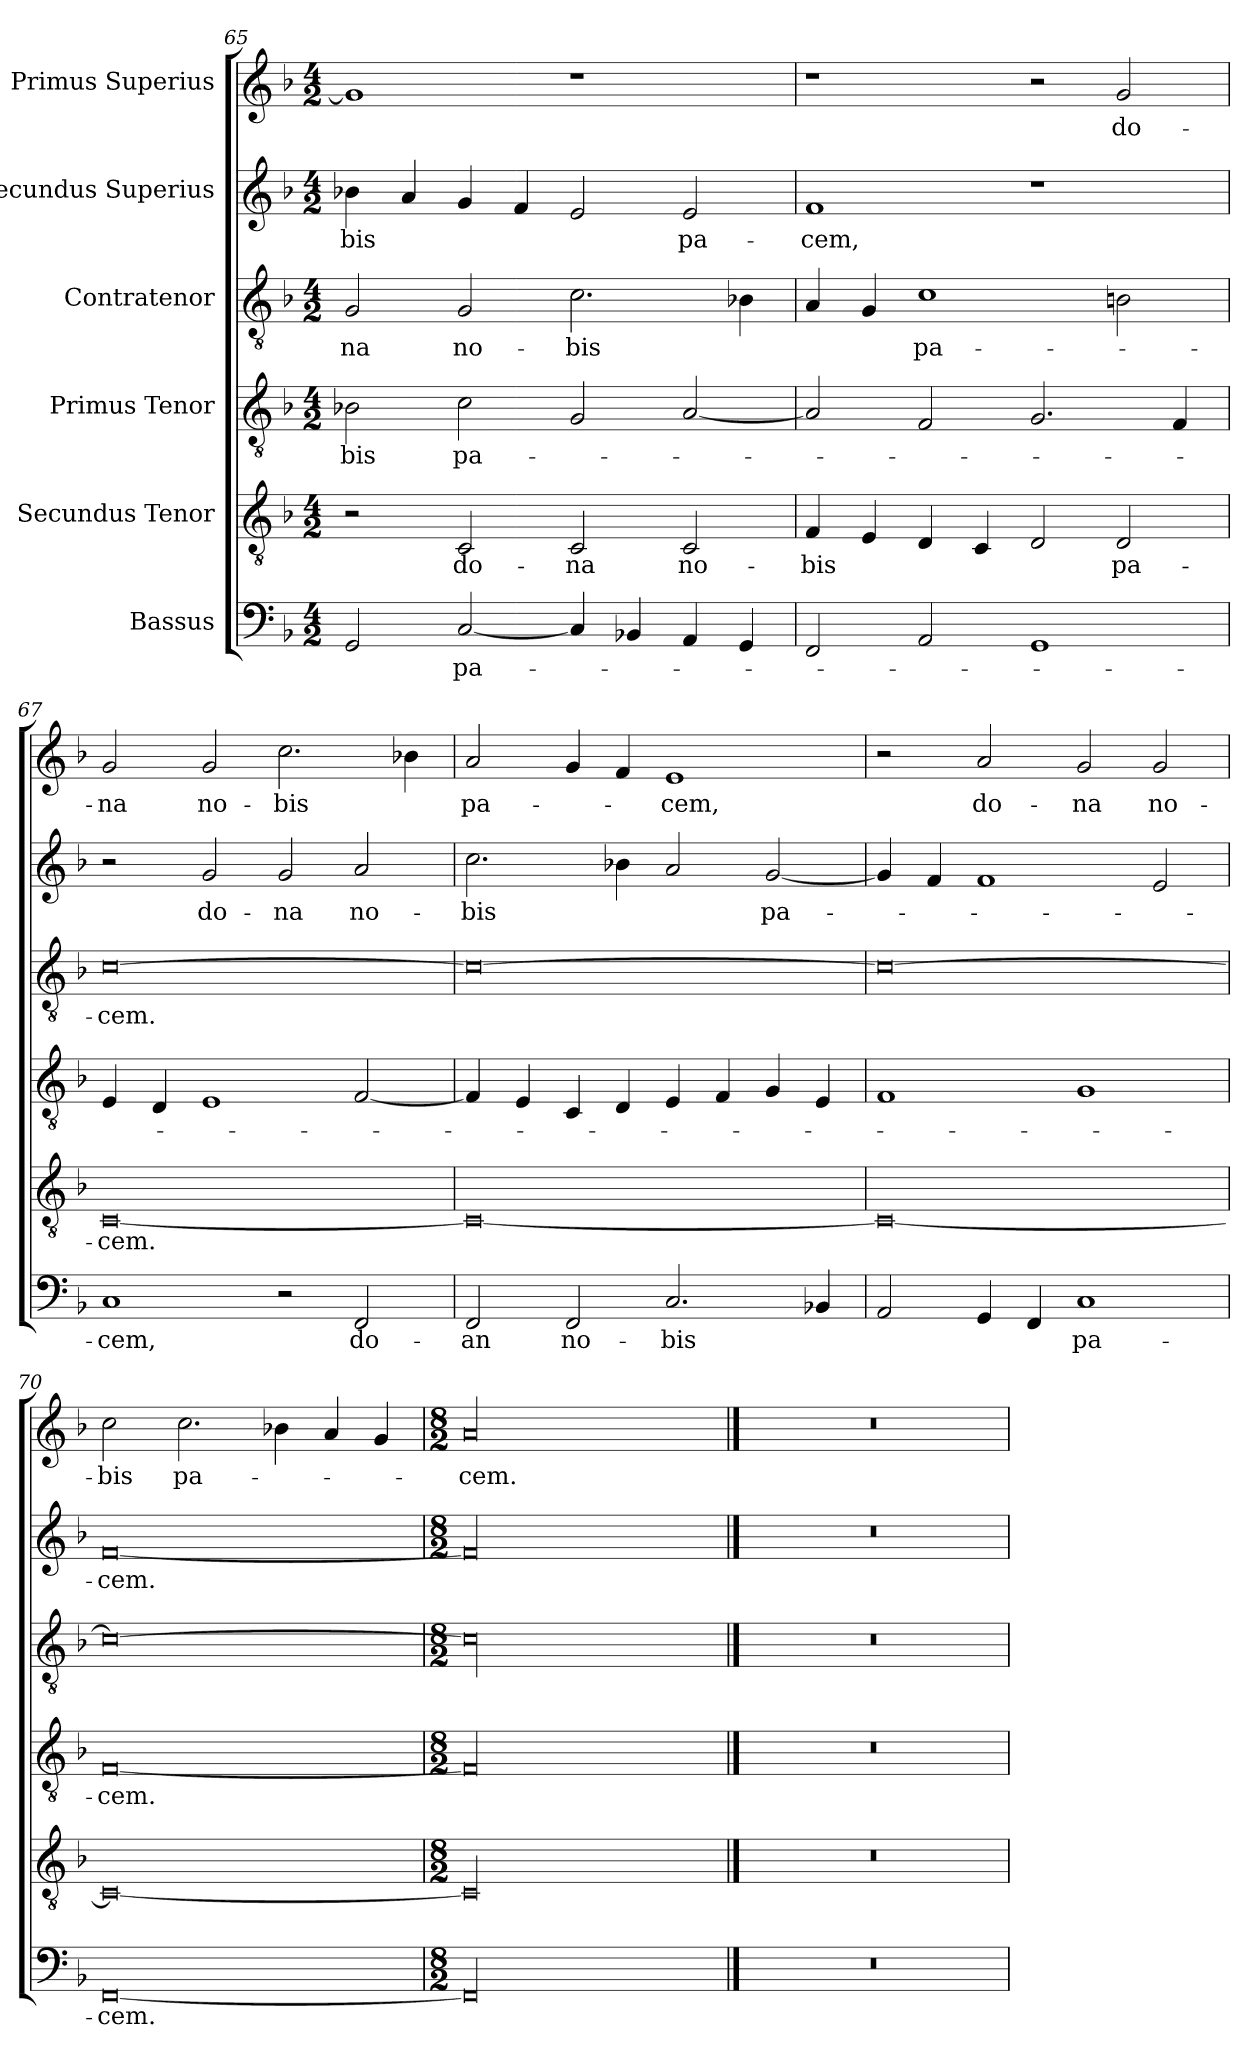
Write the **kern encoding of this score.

**kern	**text	**kern	**text	**kern	**text	**kern	**text	**kern	**text	**kern	**text
*part6	*part6	*part5	*part5	*part4	*part4	*part3	*part3	*part2	*part2	*part1	*part1
*staff6	*staff6	*staff5	*staff5	*staff4	*staff4	*staff3	*staff3	*staff2	*staff2	*staff1	*staff1
*I"Bassus	*	*I"Secundus Tenor	*	*I"Primus Tenor	*	*I"Contratenor	*	*I"Secundus Superius	*	*I"Primus Superius	*
*clefF4	*	*clefGv2	*	*clefGv2	*	*clefGv2	*	*clefG2	*	*clefG2	*
*k[b-]	*	*k[b-]	*	*k[b-]	*	*k[b-]	*	*k[b-]	*	*k[b-]	*
*M4/2	*	*M4/2	*	*M4/2	*	*M4/2	*	*M4/2	*	*M4/2	*
=65	=65	=65	=65	=65	=65	=65	=65	=65	=65	=65	=65
2GG/	.	2r	.	2B-X\	-bis	2G/	-na	4b-X\	-bis	1g/]	.
.	.	.	.	.	.	.	.	4a/	.	.	.
[2C/	pa-	2C/	do-	2c\	pa-	2G/	no-	4g/	.	.	.
.	.	.	.	.	.	.	.	4f/	.	.	.
4C/]	.	2C/	-na	2G/	.	2.c\	-bis	2e/	.	1r	.
4BB-X/	.	.	.	.	.	.	.	.	.	.	.
4AA/	.	2C/	no-	[2A/	.	.	.	2e/	pa-	.	.
4GG/	.	.	.	.	.	4B-X\	.	.	.	.	.
=66	=66	=66	=66	=66	=66	=66	=66	=66	=66	=66	=66
2FF/	.	4F/	-bis	2A/]	.	4A/	.	1f/	-cem,	1r	.
.	.	4E/	.	.	.	4G/	.	.	.	.	.
2AA/	.	4D/	.	2F/	.	1c\	pa-	.	.	.	.
.	.	4C/	.	.	.	.	.	.	.	.	.
1GG/	.	2D/	.	2.G/	.	.	.	1r	.	2r	.
.	.	2D/	pa-	.	.	2Bn\	.	.	.	2g/	do-
.	.	.	.	4F/	.	.	.	.	.	.	.
=67	=67	=67	=67	=67	=67	=67	=67	=67	=67	=67	=67
1C/	-cem,	[0C/	-cem.	4E/	.	[0c\	-cem.	2r	.	2g/	-na
.	.	.	.	4D/	.	.	.	.	.	.	.
.	.	.	.	1E/	.	.	.	2g/	do-	2g/	no-
2r	.	.	.	.	.	.	.	2g/	-na	2.cc\	-bis
2FF/	do-	.	.	[2F/	.	.	.	2a/	no-	.	.
.	.	.	.	.	.	.	.	.	.	4b-X\	.
=68	=68	=68	=68	=68	=68	=68	=68	=68	=68	=68	=68
2FF/	-an	0C/_	.	4F/]	.	0c\_	.	2.cc\	-bis	2a/	pa-
.	.	.	.	4E/	.	.	.	.	.	.	.
2FF/	no-	.	.	4C/	.	.	.	.	.	4g/	.
.	.	.	.	4D/	.	.	.	4b-X\	.	4f/	.
2.C/	-bis	.	.	4E/	.	.	.	2a/	.	1e/	-cem,
.	.	.	.	4F/	.	.	.	.	.	.	.
.	.	.	.	4G/	.	.	.	[2g/	pa-	.	.
4BB-X/	.	.	.	4E/	.	.	.	.	.	.	.
=69	=69	=69	=69	=69	=69	=69	=69	=69	=69	=69	=69
2AA/	.	0C/_	.	1F/	.	0c\_	.	4g/]	.	2r	.
.	.	.	.	.	.	.	.	4f/	.	.	.
4GG/	.	.	.	.	.	.	.	1f/	.	2a/	do-
4FF/	.	.	.	.	.	.	.	.	.	.	.
1C/	pa-	.	.	1G/	.	.	.	.	.	2g/	-na
.	.	.	.	.	.	.	.	2e/	.	2g/	no-
=70	=70	=70	=70	=70	=70	=70	=70	=70	=70	=70	=70
[0FF/	-cem.	0C/_	.	[0F/	-cem.	0c\_	.	[0f/	-cem.	2cc\	-bis
.	.	.	.	.	.	.	.	.	.	2.cc\	pa-
.	.	.	.	.	.	.	.	.	.	4b-X\	.
.	.	.	.	.	.	.	.	.	.	4a/	.
.	.	.	.	.	.	.	.	.	.	4g/	.
=71	=71	=71	=71	=71	=71	=71	=71	=71	=71	=71	=71
*M8/2	*	*M8/2	*	*M8/2	*	*M8/2	*	*M8/2	*	*M8/2	*
00FF/]	.	00C/]	.	00F/]	.	00c\]	.	00f/]	.	00a/	-cem.
==72	==72	==72	==72	==72	==72	==72	==72	==72	==72	==72	==72
00r	.	00r	.	00r	.	00r	.	00r	.	00r	.
=	=	=	=	=	=	=	=	=	=	=	=
*-	*-	*-	*-	*-	*-	*-	*-	*-	*-	*-	*-
